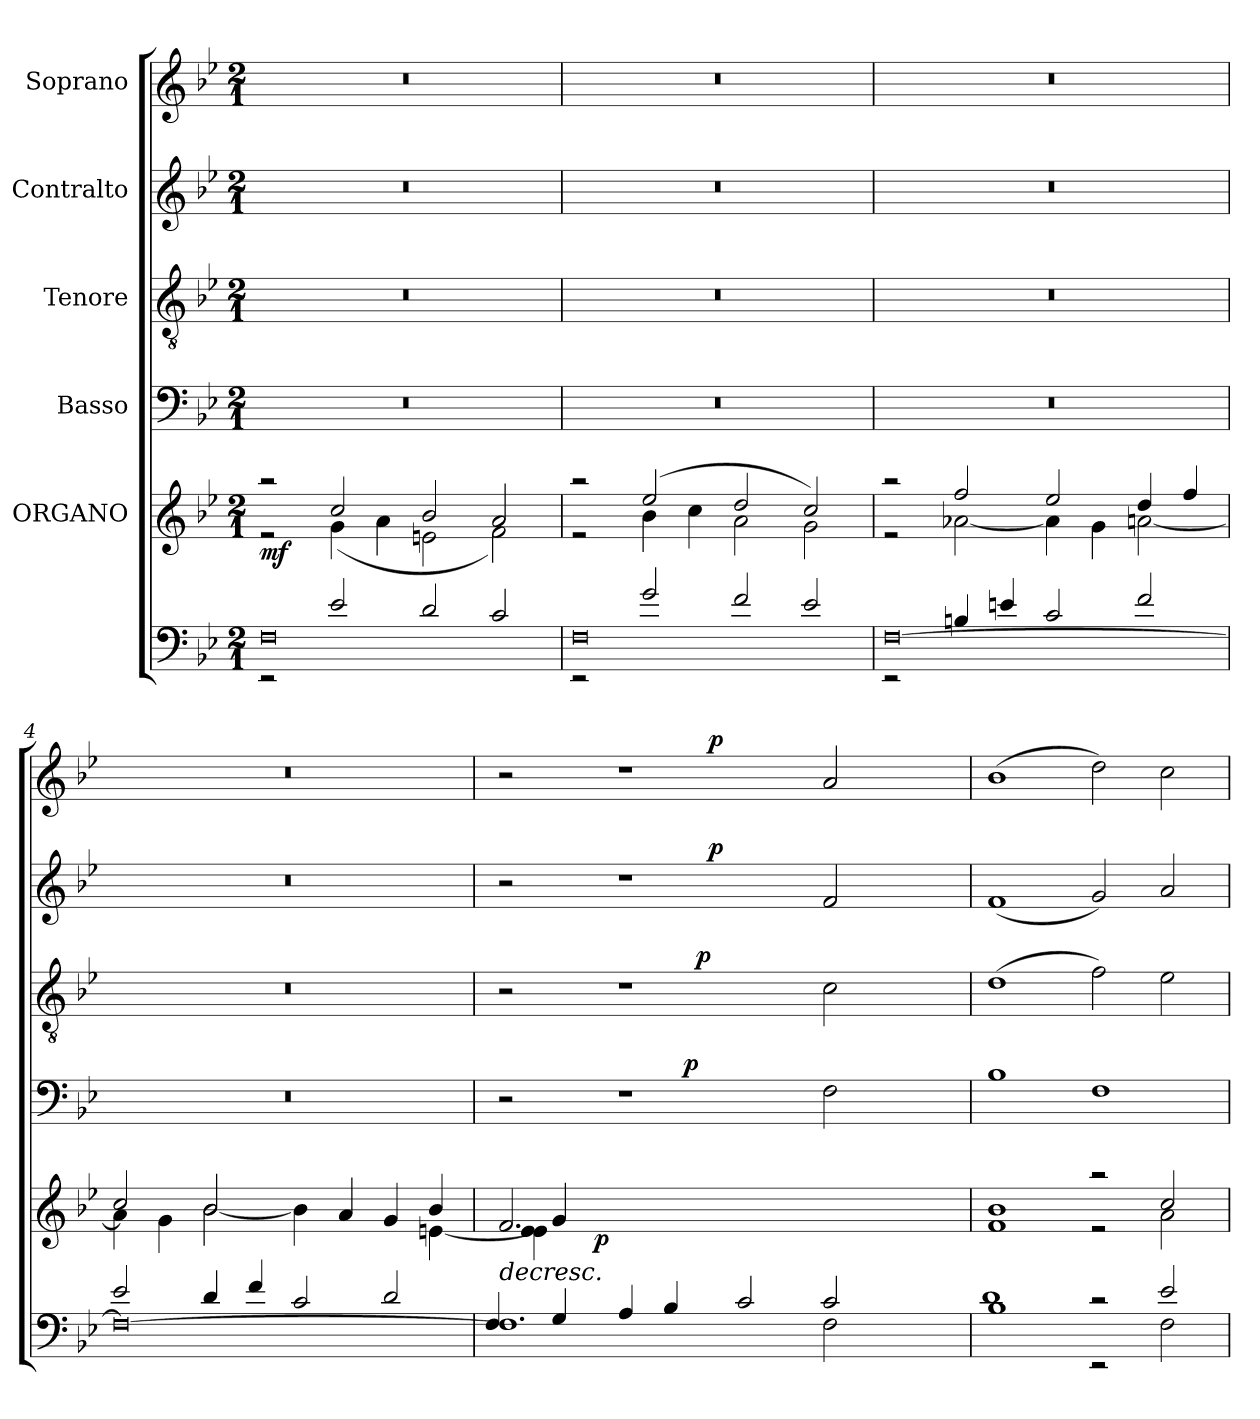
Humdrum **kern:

**kern	**kern	**dynam	**kern	**dynam	**kern	**dynam	**kern	**dynam	**kern	**dynam
*part6	*part5	*part5	*part4	*part4	*part3	*part3	*part2	*part2	*part1	*part1
*staff6	*staff5	*staff5	*staff4	*staff4	*staff3	*staff3	*staff2	*staff2	*staff1	*staff1
*	*I"ORGANO	*	*I"Basso	*	*I"Tenore	*	*I"Contralto	*	*I"Soprano	*
*clefF4	*clefG2	*	*clefF4	*	*clefGv2	*	*clefG2	*	*clefG2	*
*k[b-e-]	*k[b-e-]	*	*k[b-e-]	*	*k[b-e-]	*	*k[b-e-]	*	*k[b-e-]	*
*B-:	*B-:	*	*B-:	*	*B-:	*	*B-:	*	*B-:	*
*M2/1	*M2/1	*	*M2/1	*	*M2/1	*	*M2/1	*	*M2/1	*
=1	=1	=1	=1	=1	=1	=1	=1	=1	=1	=1
*^	*^	*	*	*	*	*	*	*	*	*
!	!	!	!	!LO:DY:b	!LO:N:vis=1	!	!LO:N:vis=1	!	!LO:N:vis=1	!	!LO:N:vis=1	!
0F	2rEE	2raa	2r	mf	0r	.	0r	.	0r	.	0r	.
.	2e-/	2cc/	(>4g\	.	.	.	.	.	.	.	.	.
.	.	.	4a\	.	.	.	.	.	.	.	.	.
.	2d/	2b-/	2en\	.	.	.	.	.	.	.	.	.
.	2c/	2a/	2f\)	.	.	.	.	.	.	.	.	.
=2	=2	=2	=2	=2	=2	=2	=2	=2	=2	=2	=2	=2
!	!	!	!	!	!LO:N:vis=1	!	!LO:N:vis=1	!	!LO:N:vis=1	!	!LO:N:vis=1	!
0F	2rEE	2raa	2r	.	0r	.	0r	.	0r	.	0r	.
.	2g/	(<2ee-/	4b-\	.	.	.	.	.	.	.	.	.
.	.	.	4cc\	.	.	.	.	.	.	.	.	.
.	2f/	2dd/	2a\	.	.	.	.	.	.	.	.	.
.	2e-/	2cc/)	2g\	.	.	.	.	.	.	.	.	.
=3	=3	=3	=3	=3	=3	=3	=3	=3	=3	=3	=3	=3
!	!	!	!	!	!LO:N:vis=1	!	!LO:N:vis=1	!	!LO:N:vis=1	!	!LO:N:vis=1	!
[>0F	2rEE	2raa	2r	.	0r	.	0r	.	0r	.	0r	.
.	4Bn/	2ff/	[>2a-X\	.	.	.	.	.	.	.	.	.
.	4en/	.	.	.	.	.	.	.	.	.	.	.
.	2c/	2ee-/	4a-\]	.	.	.	.	.	.	.	.	.
.	.	.	4g\	.	.	.	.	.	.	.	.	.
.	2f/	4dd/	[>2an\	.	.	.	.	.	.	.	.	.
.	.	4ff/	.	.	.	.	.	.	.	.	.	.
=4	=4	=4	=4	=4	=4	=4	=4	=4	=4	=4	=4	=4
!	!	!	!	!	!LO:N:vis=1	!	!LO:N:vis=1	!	!LO:N:vis=1	!	!LO:N:vis=1	!
0F_	2e-/	2cc/	4a\]	.	0r	.	0r	.	0r	.	0r	.
.	.	.	4g\	.	.	.	.	.	.	.	.	.
.	4d/	2b-/	[>2b-\	.	.	.	.	.	.	.	.	.
.	4f/	.	.	.	.	.	.	.	.	.	.	.
.	2c/	4ryy	4b-\]	.	.	.	.	.	.	.	.	.
.	.	4a/	2ryy	.	.	.	.	.	.	.	.	.
.	2d/	4g/	.	.	.	.	.	.	.	.	.	.
.	.	4b-/	[>4en\	.	.	.	.	.	.	.	.	.
!!LO:LB:g=z
=5	=5	=5	=5	=5	=5	=5	=5	=5	=5	=5	=5	=5
!	!	!	!	!LO:HP:b	!	!	!	!	!	!	!	!
*	*	*^	*^	*	*^	*	*^	*	*^	*	*^	*
1.F]	4F/	2ryy	2.f/	4e-\ 4e\]	4ryy	>	2r	2ryy	.	2r	2ryy	.	2r	2..ryy	.	2r	2..ryy	.
.	4G/	.	.	8ryy	4g/	.	.	.	.	.	.	.	.	.	.	.	.	.
.	.	.	.	32ryy	.	.	.	.	.	.	.	.	.	.	.	.	.	.
!	!	!	!	!	!	!LO:DY:b	!	!	!	!	!	!	!	!	!	!	!	!
.	.	.	.	1ryy	.	p	.	.	.	.	.	.	.	.	.	.	.	.
.	4A/	1ryy	.	.	1ryy	]	1r	4ryy	.	1r	4ryy	.	1r	.	.	1r	.	.
.	4B-/	.	1ryy	.	.	.	.	16ryy	.	.	16.ryy	.	.	.	.	.	.	.
!	!	!	!	!	!	!	!	!	!LO:DY:a	!	!	!	!	!	!	!	!	!
.	.	.	.	.	.	.	.	1ryy	p	.	.	.	.	.	.	.	.	.
!	!	!	!	!	!	!	!	!	!	!	!	!LO:DY:a	!	!	!	!	!	!
.	.	.	.	.	.	.	.	.	.	.	1ryy	p	.	.	.	.	.	.
!	!	!	!	!	!	!	!	!	!	!	!	!	!	!	!LO:DY:a	!	!	!LO:DY:a
.	.	.	.	.	.	.	.	.	.	.	.	.	.	1ryy	p	.	1ryy	p
.	2c/	.	.	.	.	.	.	.	.	.	.	.	.	.	.	.	.	.
.	.	.	.	4ryy	.	.	.	.	.	.	.	.	.	.	.	.	.	.
2F\	2c/	4ryy	.	.	4ryy	.	2F\	.	.	2c\	.	.	2f/	.	.	2a/	.	.
.	.	.	.	4ryy	.	.	.	.	.	.	.	.	.	.	.	.	.	.
.	.	4ryy	4ryy	.	4ryy	.	.	.	.	.	.	.	.	.	.	.	.	.
.	.	.	.	.	.	.	.	8.ryy	.	.	.	.	.	.	.	.	.	.
.	.	.	.	.	.	.	.	.	.	.	8ryy	.	.	.	.	.	.	.
.	.	.	.	.	.	.	.	.	.	.	.	.	.	8ryy	.	.	8ryy	.
.	.	.	.	16.ryy	.	.	.	.	.	.	.	.	.	.	.	.	.	.
.	.	.	.	.	.	.	.	.	.	.	32ryy	.	.	.	.	.	.	.
*	*	*	*v	*v	*v	*	*	*	*	*v	*v	*	*v	*v	*	*v	*v	*
*	*	*	*	*	*v	*v	*	*	*	*	*	*	*
=6	=6	=6	=6	=6	=6	=6	=6	=6	=6	=6	=6	=6
1B-	1d	1b-	1f	.	1B-	.	(>1d	.	(<1f	.	(>1b-	.
2rc	2rEE	2raa	2r	.	1F	.	2f\)	.	2g/)	.	2dd\)	.
2F\	2e-/	2cc/	2a\	.	.	.	2e-\	.	2a/	.	2cc\	.
*v	*v	*	*	*	*	*	*	*	*	*	*	*
*	*v	*v	*	*	*	*	*	*	*	*	*
=	=	=	=	=	=	=	=	=	=	=
*-	*-	*-	*-	*-	*-	*-	*-	*-	*-	*-
